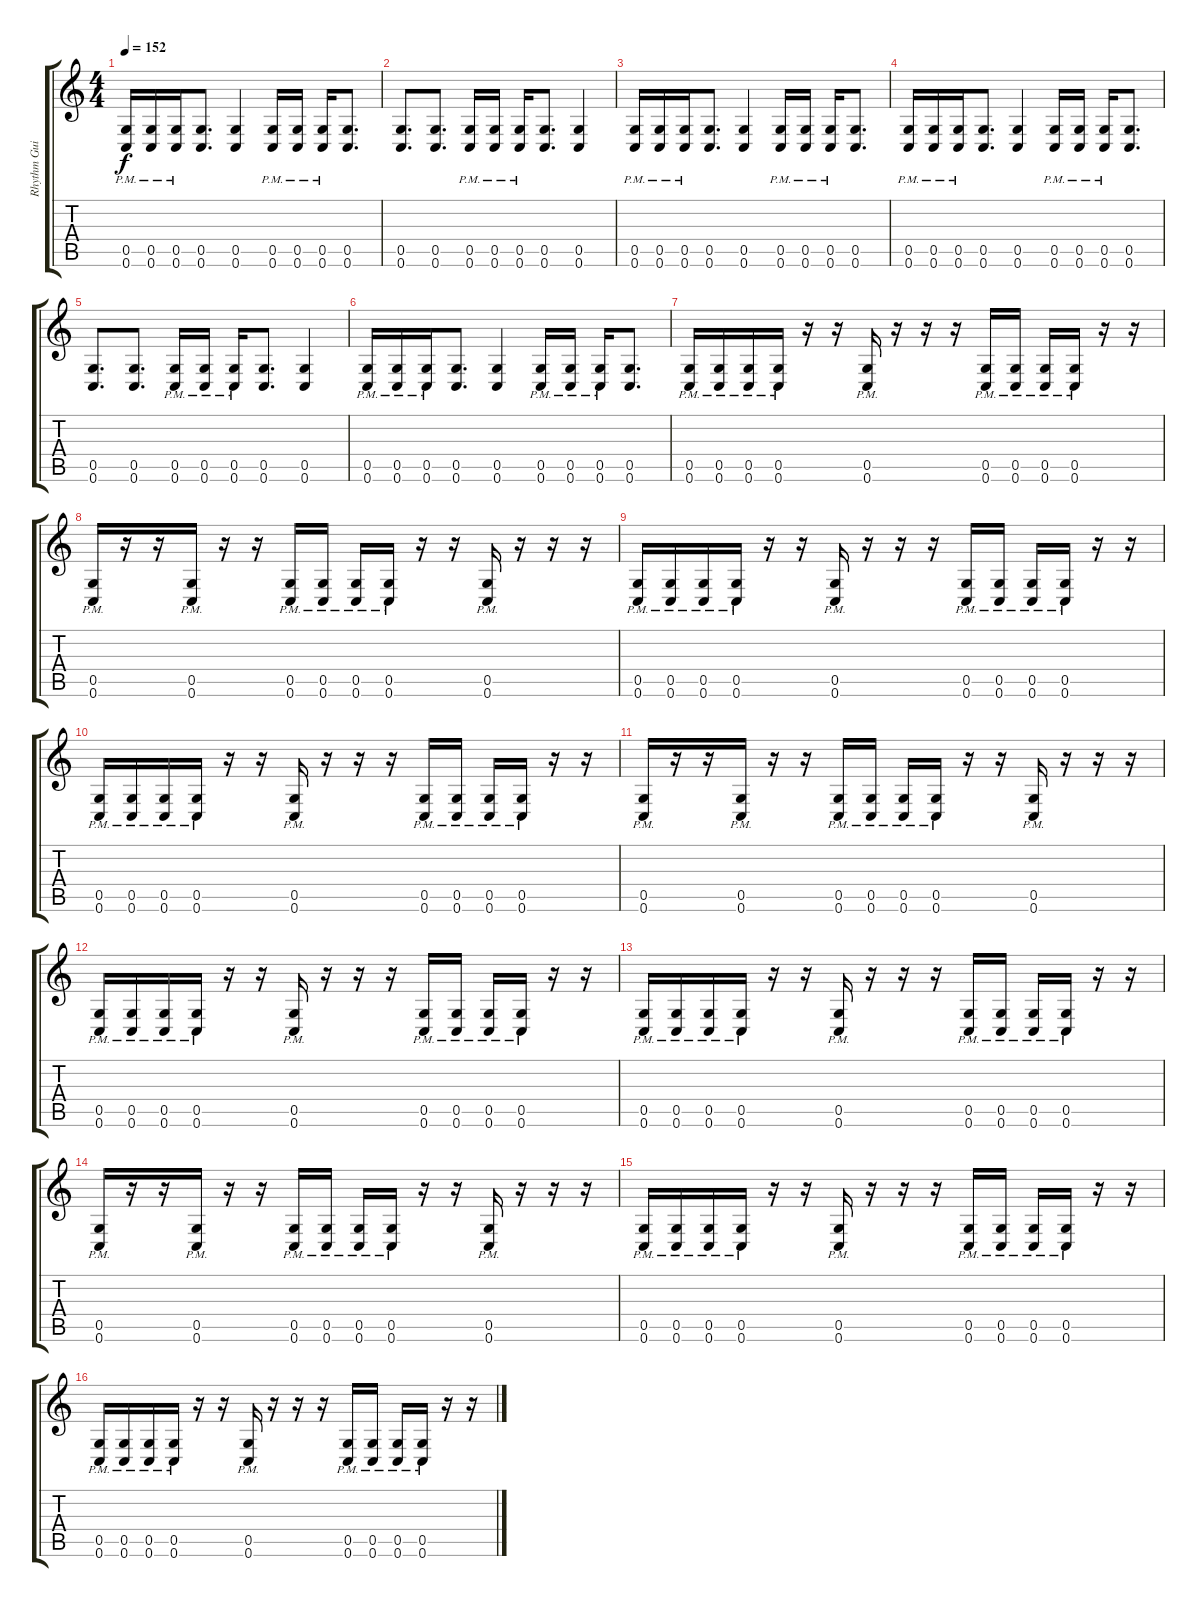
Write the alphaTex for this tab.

\track ("Rhythm Guitar 1" "Rhythm Gui") {instrument distortionguitar}
\staff {score tabs}
\tuning (D4 A3 F3 C3 G2 C2) {hide}
\ts (4 4)
\tempo 152
\clef g2
\ks c
(0.5{pm} 0.6{pm}).16{dy f} (0.5{pm} 0.6{pm}).16 (0.5{pm} 0.6{pm}).16 (0.5 0.6).8{d} (0.5 0.6).4 (0.5{pm} 0.6{pm}).16 (0.5{pm} 0.6{pm}).16 (0.5{pm} 0.6{pm}).16 (0.5 0.6).8{d} |
(0.5 0.6).8{d} (0.5 0.6).8{d} (0.5{pm} 0.6{pm}).16 (0.5{pm} 0.6{pm}).16 (0.5{pm} 0.6{pm}).16 (0.5 0.6).8{d} (0.5 0.6).4 |
(0.5{pm} 0.6{pm}).16 (0.5{pm} 0.6{pm}).16 (0.5{pm} 0.6{pm}).16 (0.5 0.6).8{d} (0.5 0.6).4 (0.5{pm} 0.6{pm}).16 (0.5{pm} 0.6{pm}).16 (0.5{pm} 0.6{pm}).16 (0.5 0.6).8{d} |
(0.5{pm} 0.6{pm}).16 (0.5{pm} 0.6{pm}).16 (0.5{pm} 0.6{pm}).16 (0.5 0.6).8{d} (0.5 0.6).4 (0.5{pm} 0.6{pm}).16 (0.5{pm} 0.6{pm}).16 (0.5{pm} 0.6{pm}).16 (0.5 0.6).8{d} |
(0.5 0.6).8{d} (0.5 0.6).8{d} (0.5{pm} 0.6{pm}).16 (0.5{pm} 0.6{pm}).16 (0.5{pm} 0.6{pm}).16 (0.5 0.6).8{d} (0.5 0.6).4 |
(0.5{pm} 0.6{pm}).16 (0.5{pm} 0.6{pm}).16 (0.5{pm} 0.6{pm}).16 (0.5 0.6).8{d} (0.5 0.6).4 (0.5{pm} 0.6{pm}).16 (0.5{pm} 0.6{pm}).16 (0.5{pm} 0.6{pm}).16 (0.5 0.6).8{d} |
(0.5{pm} 0.6{pm}).16 (0.5{pm} 0.6{pm}).16 (0.5{pm} 0.6{pm}).16 (0.5{pm} 0.6{pm}).16 r.16 r.16 (0.5{pm} 0.6{pm}).16 r.16 r.16 r.16 (0.5{pm} 0.6{pm}).16 (0.5{pm} 0.6{pm}).16 (0.5{pm} 0.6{pm}).16 (0.5{pm} 0.6{pm}).16 r.16 r.16 |
(0.5{pm} 0.6{pm}).16 r.16 r.16 (0.5{pm} 0.6{pm}).16 r.16 r.16 (0.5{pm} 0.6{pm}).16 (0.5{pm} 0.6{pm}).16 (0.5{pm} 0.6{pm}).16 (0.5{pm} 0.6{pm}).16 r.16 r.16 (0.5{pm} 0.6{pm}).16 r.16 r.16 r.16 |
(0.5{pm} 0.6{pm}).16 (0.5{pm} 0.6{pm}).16 (0.5{pm} 0.6{pm}).16 (0.5{pm} 0.6{pm}).16 r.16 r.16 (0.5{pm} 0.6{pm}).16 r.16 r.16 r.16 (0.5{pm} 0.6{pm}).16 (0.5{pm} 0.6{pm}).16 (0.5{pm} 0.6{pm}).16 (0.5{pm} 0.6{pm}).16 r.16 r.16 |
(0.5{pm} 0.6{pm}).16 (0.5{pm} 0.6{pm}).16 (0.5{pm} 0.6{pm}).16 (0.5{pm} 0.6{pm}).16 r.16 r.16 (0.5{pm} 0.6{pm}).16 r.16 r.16 r.16 (0.5{pm} 0.6{pm}).16 (0.5{pm} 0.6{pm}).16 (0.5{pm} 0.6{pm}).16 (0.5{pm} 0.6{pm}).16 r.16 r.16 |
(0.5{pm} 0.6{pm}).16 r.16 r.16 (0.5{pm} 0.6{pm}).16 r.16 r.16 (0.5{pm} 0.6{pm}).16 (0.5{pm} 0.6{pm}).16 (0.5{pm} 0.6{pm}).16 (0.5{pm} 0.6{pm}).16 r.16 r.16 (0.5{pm} 0.6{pm}).16 r.16 r.16 r.16 |
(0.5{pm} 0.6{pm}).16 (0.5{pm} 0.6{pm}).16 (0.5{pm} 0.6{pm}).16 (0.5{pm} 0.6{pm}).16 r.16 r.16 (0.5{pm} 0.6{pm}).16 r.16 r.16 r.16 (0.5{pm} 0.6{pm}).16 (0.5{pm} 0.6{pm}).16 (0.5{pm} 0.6{pm}).16 (0.5{pm} 0.6{pm}).16 r.16 r.16 |
(0.5{pm} 0.6{pm}).16 (0.5{pm} 0.6{pm}).16 (0.5{pm} 0.6{pm}).16 (0.5{pm} 0.6{pm}).16 r.16 r.16 (0.5{pm} 0.6{pm}).16 r.16 r.16 r.16 (0.5{pm} 0.6{pm}).16 (0.5{pm} 0.6{pm}).16 (0.5{pm} 0.6{pm}).16 (0.5{pm} 0.6{pm}).16 r.16 r.16 |
(0.5{pm} 0.6{pm}).16 r.16 r.16 (0.5{pm} 0.6{pm}).16 r.16 r.16 (0.5{pm} 0.6{pm}).16 (0.5{pm} 0.6{pm}).16 (0.5{pm} 0.6{pm}).16 (0.5{pm} 0.6{pm}).16 r.16 r.16 (0.5{pm} 0.6{pm}).16 r.16 r.16 r.16 |
(0.5{pm} 0.6{pm}).16 (0.5{pm} 0.6{pm}).16 (0.5{pm} 0.6{pm}).16 (0.5{pm} 0.6{pm}).16 r.16 r.16 (0.5{pm} 0.6{pm}).16 r.16 r.16 r.16 (0.5{pm} 0.6{pm}).16 (0.5{pm} 0.6{pm}).16 (0.5{pm} 0.6{pm}).16 (0.5{pm} 0.6{pm}).16 r.16 r.16 |
(0.5{pm} 0.6{pm}).16 (0.5{pm} 0.6{pm}).16 (0.5{pm} 0.6{pm}).16 (0.5{pm} 0.6{pm}).16 r.16 r.16 (0.5{pm} 0.6{pm}).16 r.16 r.16 r.16 (0.5{pm} 0.6{pm}).16 (0.5{pm} 0.6{pm}).16 (0.5{pm} 0.6{pm}).16 (0.5{pm} 0.6{pm}).16 r.16 r.16
